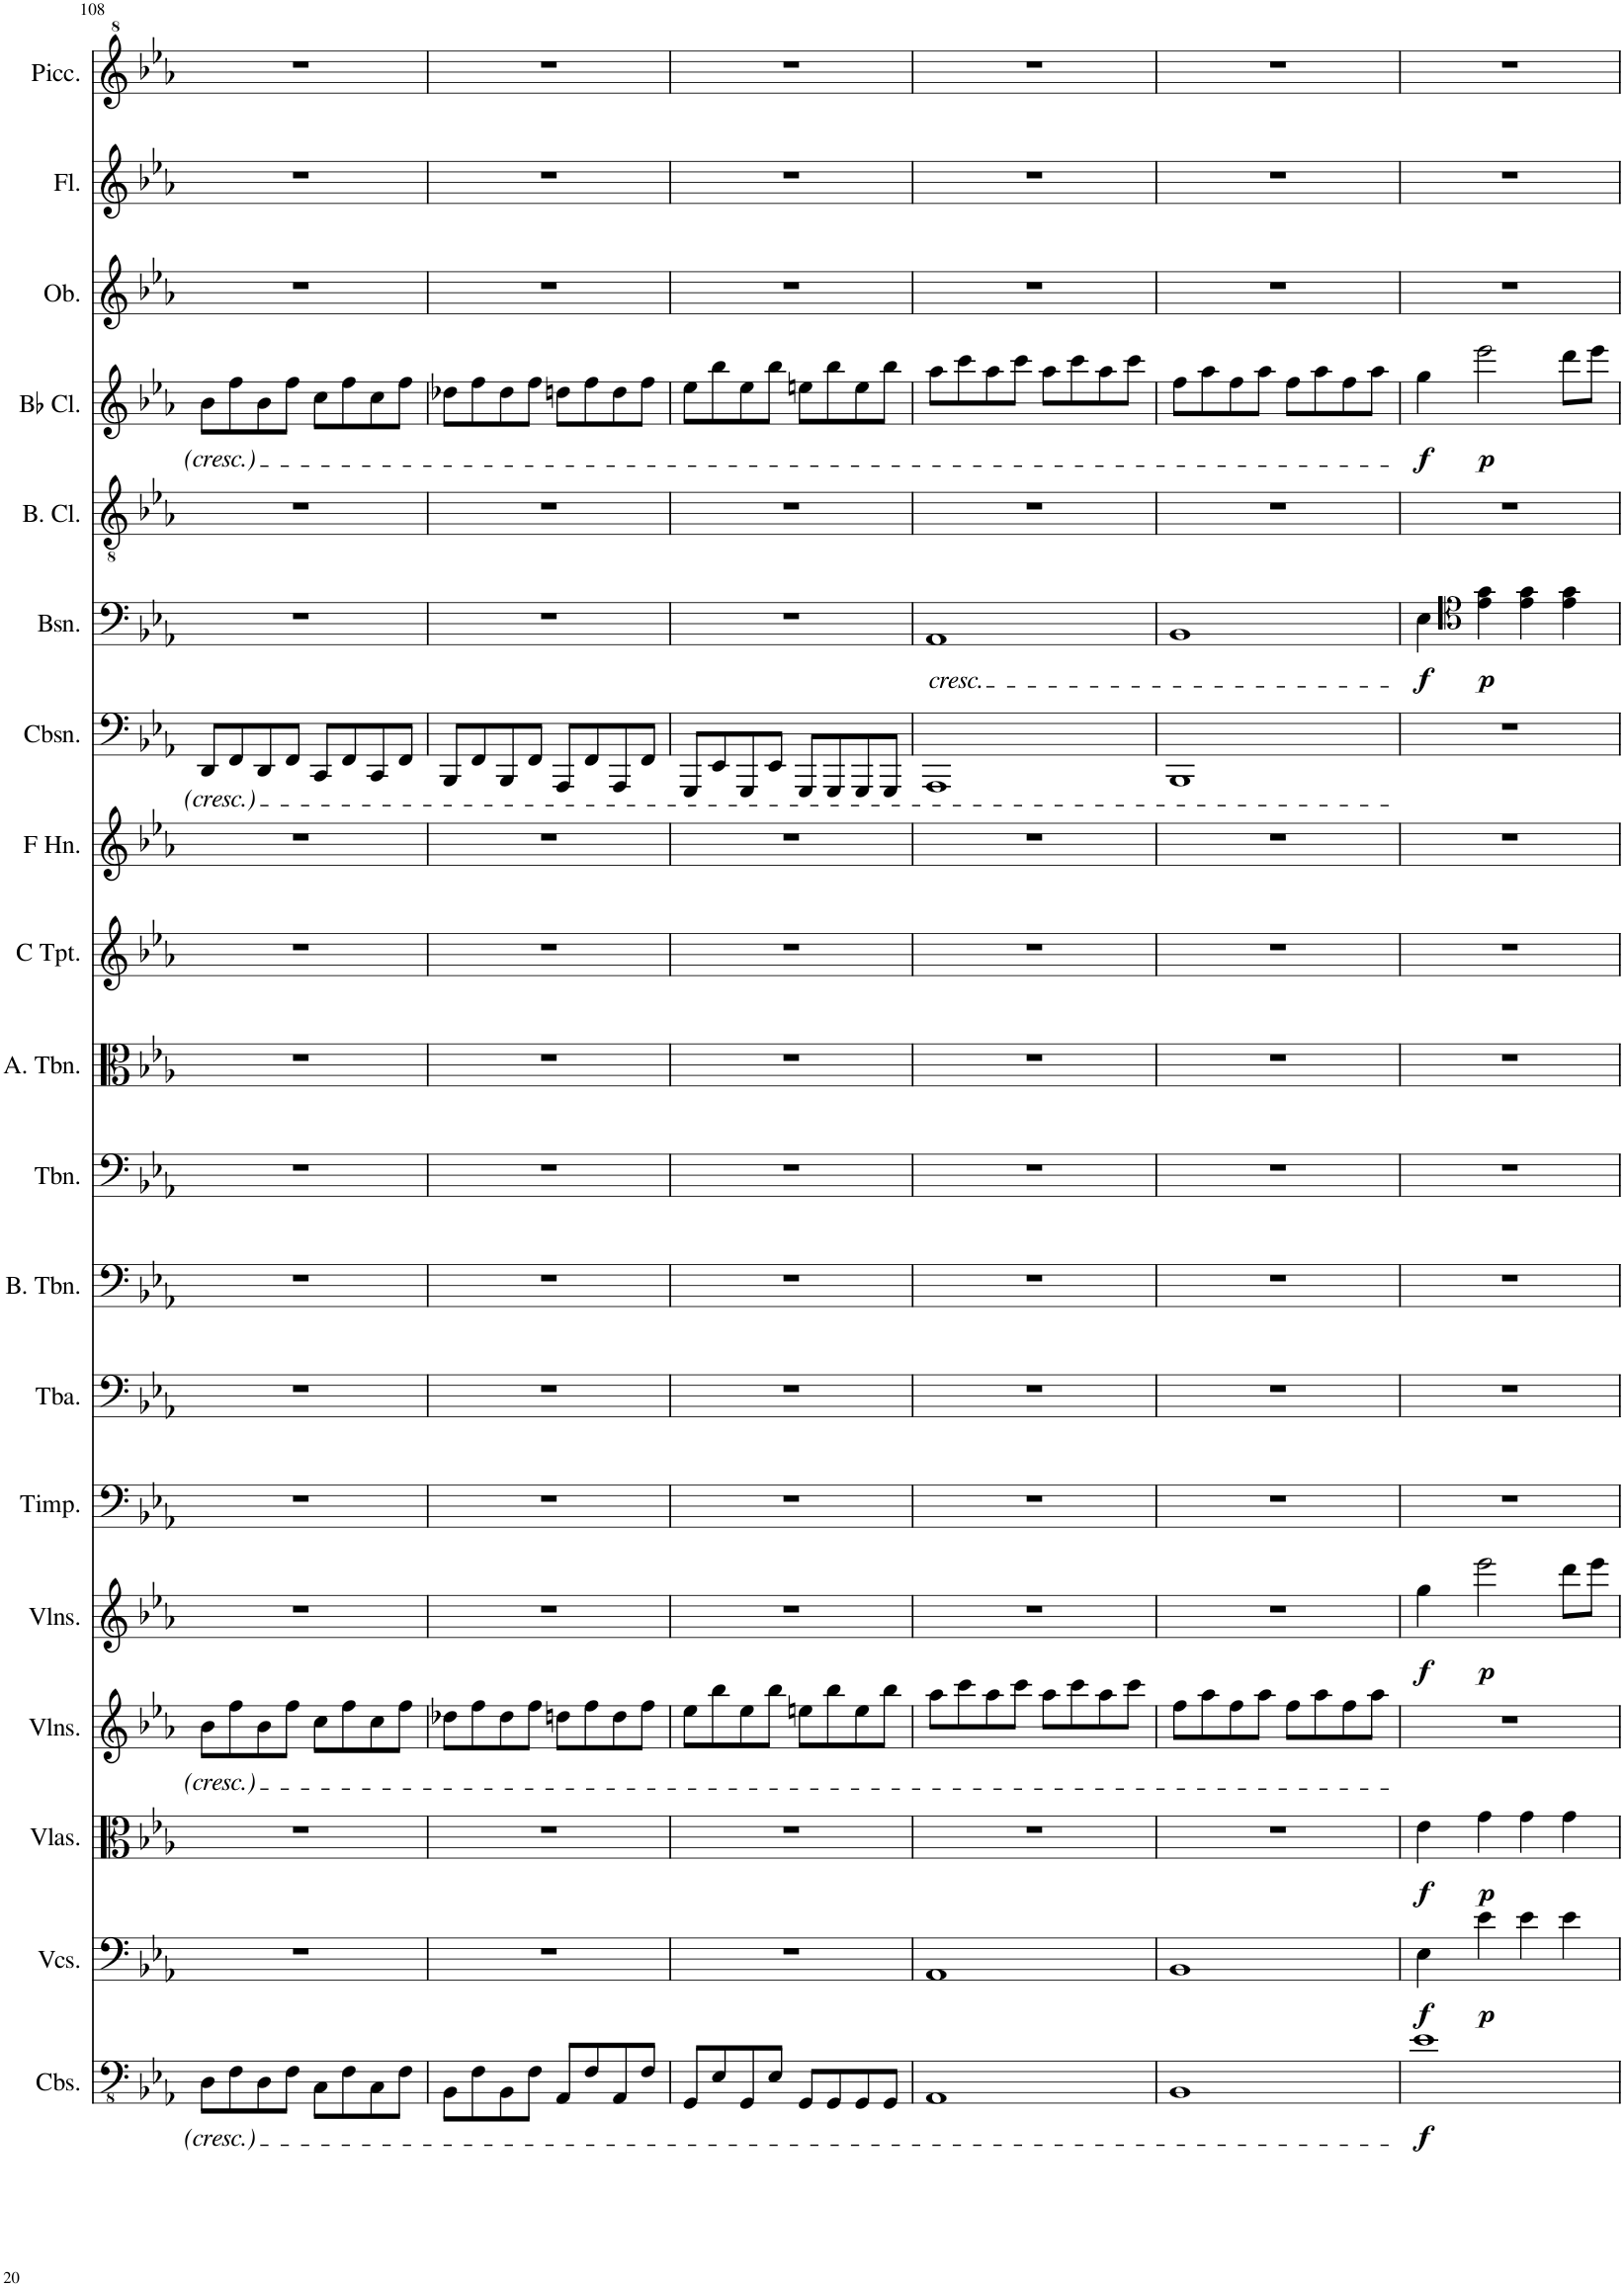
**kern	**dynam	**kern	**dynam	**kern	**dynam	**kern	**kern	**dynam	**kern	**kern	**kern	**kern	**kern	**kern	**kern	**kern	**kern	**dynam	**kern	**kern	**dynam	**kern	**kern	**kern
*part19	*part19	*part18	*part18	*part17	*part17	*part16	*part15	*part15	*part14	*part13	*part12	*part11	*part10	*part9	*part8	*part7	*part6	*part6	*part5	*part4	*part4	*part3	*part2	*part1
*staff19	*staff19	*staff18	*staff18	*staff17	*staff17	*staff16	*staff15	*staff15	*staff14	*staff13	*staff12	*staff11	*staff10	*staff9	*staff8	*staff7	*staff6	*staff6	*staff5	*staff4	*staff4	*staff3	*staff2	*staff1
*I"Contrabasses	*	*I"Violoncellos	*	*I"Violas	*	*I"Violins	*I"Violins	*	*I"Timpani	*I"Tuba	*I"Bass Trombone	*I"Trombone	*I"Alto Trombone	*I"C Trumpet	*I"Horn in F	*I"Contrabassoon	*I"Bassoon	*	*I"Bass Clarinet	*I"Bb Clarinet	*	*I"Oboe	*I"Flute	*I"Piccolo
*I'Cbs.	*	*I'Vcs.	*	*I'Vlas.	*	*I'Vlns.	*I'Vlns.	*	*I'Timp.	*I'Tba.	*I'B. Tbn.	*I'Tbn.	*I'A. Tbn.	*I'C Tpt.	*	*I'Cbsn.	*I'Bsn.	*	*I'B. Cl.	*I'Bb Cl.	*	*I'Ob.	*I'Fl.	*I'Picc.
!!LO:PB:g=z
*clefFv4	*	*clefF4	*	*clefC3	*	*clefG2	*clefG2	*	*clefF4	*clefF4	*clefF4	*clefF4	*clefC3	*clefG2	*clefG2	*clefF4	*clefF4	*	*clefGv2	*clefG2	*	*clefG2	*clefG2	*clefG^2
*	*	*	*	*	*	*	*	*	*	*	*	*	*	*	*ITrd4c7	*	*	*	*ITrd8c14	*ITrd1c2	*	*	*	*ITrd-7c-12
*k[b-e-a-]	*	*k[b-e-a-]	*	*k[b-e-a-]	*	*k[b-e-a-]	*k[b-e-a-]	*	*k[b-e-a-]	*k[b-e-a-]	*k[b-e-a-]	*k[b-e-a-]	*k[b-e-a-]	*k[b-e-a-]	*k[b-e-a-]	*k[b-e-a-]	*k[b-e-a-]	*	*k[b-e-a-]	*k[b-e-a-]	*	*k[b-e-a-]	*k[b-e-a-]	*k[b-e-a-]
*M2/2	*	*M2/2	*	*M2/2	*	*M2/2	*M2/2	*	*M2/2	*M2/2	*M2/2	*M2/2	*M2/2	*M2/2	*M2/2	*M2/2	*M2/2	*	*M2/2	*M2/2	*	*M2/2	*M2/2	*M2/2
*met(c|)	*	*met(c|)	*	*met(c|)	*	*met(c|)	*met(c|)	*	*met(c|)	*met(c|)	*met(c|)	*met(c|)	*met(c|)	*met(c|)	*met(c|)	*met(c|)	*met(c|)	*	*met(c|)	*met(c|)	*	*met(c|)	*met(c|)	*met(c|)
=108	=108	=108	=108	=108	=108	=108	=108	=108	=108	=108	=108	=108	=108	=108	=108	=108	=108	=108	=108	=108	=108	=108	=108	=108
8DD\L	.	1r	.	1r	.	8b-\L	1r	.	1r	1r	1r	1r	1r	1r	1r	8DD/L	1r	.	1r	8b-\L	.	1r	1r	1r
8FF\	.	.	.	.	.	8ff\	.	.	.	.	.	.	.	.	.	8FF/	.	.	.	8ff\	.	.	.	.
8DD\	.	.	.	.	.	8b-\	.	.	.	.	.	.	.	.	.	8DD/	.	.	.	8b-\	.	.	.	.
8FF\J	.	.	.	.	.	8ff\J	.	.	.	.	.	.	.	.	.	8FF/J	.	.	.	8ff\J	.	.	.	.
8CC\L	.	.	.	.	.	8cc\L	.	.	.	.	.	.	.	.	.	8CC/L	.	.	.	8cc\L	.	.	.	.
8FF\	.	.	.	.	.	8ff\	.	.	.	.	.	.	.	.	.	8FF/	.	.	.	8ff\	.	.	.	.
8CC\	.	.	.	.	.	8cc\	.	.	.	.	.	.	.	.	.	8CC/	.	.	.	8cc\	.	.	.	.
8FF\J	.	.	.	.	.	8ff\J	.	.	.	.	.	.	.	.	.	8FF/J	.	.	.	8ff\J	.	.	.	.
=109	=109	=109	=109	=109	=109	=109	=109	=109	=109	=109	=109	=109	=109	=109	=109	=109	=109	=109	=109	=109	=109	=109	=109	=109
8BBB-\L	.	1r	.	1r	.	8dd-X\L	1r	.	1r	1r	1r	1r	1r	1r	1r	8BBB-/L	1r	.	1r	8dd-X\L	.	1r	1r	1r
8FF\	.	.	.	.	.	8ff\	.	.	.	.	.	.	.	.	.	8FF/	.	.	.	8ff\	.	.	.	.
8BBB-\	.	.	.	.	.	8dd-\	.	.	.	.	.	.	.	.	.	8BBB-/	.	.	.	8dd-\	.	.	.	.
8FF\J	.	.	.	.	.	8ff\J	.	.	.	.	.	.	.	.	.	8FF/J	.	.	.	8ff\J	.	.	.	.
8AAA-/L	.	.	.	.	.	8ddn\L	.	.	.	.	.	.	.	.	.	8AAA-/L	.	.	.	8ddn\L	.	.	.	.
8FF/	.	.	.	.	.	8ff\	.	.	.	.	.	.	.	.	.	8FF/	.	.	.	8ff\	.	.	.	.
8AAA-/	.	.	.	.	.	8dd\	.	.	.	.	.	.	.	.	.	8AAA-/	.	.	.	8dd\	.	.	.	.
8FF/J	.	.	.	.	.	8ff\J	.	.	.	.	.	.	.	.	.	8FF/J	.	.	.	8ff\J	.	.	.	.
=110	=110	=110	=110	=110	=110	=110	=110	=110	=110	=110	=110	=110	=110	=110	=110	=110	=110	=110	=110	=110	=110	=110	=110	=110
8GGG/L	.	1r	.	1r	.	8ee-\L	1r	.	1r	1r	1r	1r	1r	1r	1r	8GGG/L	1r	.	1r	8ee-\L	.	1r	1r	1r
8EE-/	.	.	.	.	.	8bb-\	.	.	.	.	.	.	.	.	.	8EE-/	.	.	.	8bb-\	.	.	.	.
8GGG/	.	.	.	.	.	8ee-\	.	.	.	.	.	.	.	.	.	8GGG/	.	.	.	8ee-\	.	.	.	.
8EE-/J	.	.	.	.	.	8bb-\J	.	.	.	.	.	.	.	.	.	8EE-/J	.	.	.	8bb-\J	.	.	.	.
8GGG/L	.	.	.	.	.	8een\L	.	.	.	.	.	.	.	.	.	8GGG/L	.	.	.	8een\L	.	.	.	.
8GGG/	.	.	.	.	.	8bb-\	.	.	.	.	.	.	.	.	.	8GGG/	.	.	.	8bb-\	.	.	.	.
8GGG/	.	.	.	.	.	8ee\	.	.	.	.	.	.	.	.	.	8GGG/	.	.	.	8ee\	.	.	.	.
8GGG/J	.	.	.	.	.	8bb-\J	.	.	.	.	.	.	.	.	.	8GGG/J	.	.	.	8bb-\J	.	.	.	.
=111	=111	=111	=111	=111	=111	=111	=111	=111	=111	=111	=111	=111	=111	=111	=111	=111	=111	=111	=111	=111	=111	=111	=111	=111
!	!	!	!	!	!	!	!	!	!	!	!	!	!	!	!	!	!LO:TX:b:i:t=cresc.	!	!	!	!	!	!	!
1AAA-	.	1AA-	.	1r	.	8aa-\L	1r	.	1r	1r	1r	1r	1r	1r	1r	1AAA-	1AA-	.	1r	8aa-\L	.	1r	1r	1r
.	.	.	.	.	.	8ccc\	.	.	.	.	.	.	.	.	.	.	.	.	.	8ccc\	.	.	.	.
.	.	.	.	.	.	8aa-\	.	.	.	.	.	.	.	.	.	.	.	.	.	8aa-\	.	.	.	.
.	.	.	.	.	.	8ccc\J	.	.	.	.	.	.	.	.	.	.	.	.	.	8ccc\J	.	.	.	.
.	.	.	.	.	.	8aa-\L	.	.	.	.	.	.	.	.	.	.	.	.	.	8aa-\L	.	.	.	.
.	.	.	.	.	.	8ccc\	.	.	.	.	.	.	.	.	.	.	.	.	.	8ccc\	.	.	.	.
.	.	.	.	.	.	8aa-\	.	.	.	.	.	.	.	.	.	.	.	.	.	8aa-\	.	.	.	.
.	.	.	.	.	.	8ccc\J	.	.	.	.	.	.	.	.	.	.	.	.	.	8ccc\J	.	.	.	.
=112	=112	=112	=112	=112	=112	=112	=112	=112	=112	=112	=112	=112	=112	=112	=112	=112	=112	=112	=112	=112	=112	=112	=112	=112
1BBB-	.	1BB-	.	1r	.	8ff\L	1r	.	1r	1r	1r	1r	1r	1r	1r	1BBB-	1BB-	.	1r	8ff\L	.	1r	1r	1r
.	.	.	.	.	.	8aa-\	.	.	.	.	.	.	.	.	.	.	.	.	.	8aa-\	.	.	.	.
.	.	.	.	.	.	8ff\	.	.	.	.	.	.	.	.	.	.	.	.	.	8ff\	.	.	.	.
.	.	.	.	.	.	8aa-\J	.	.	.	.	.	.	.	.	.	.	.	.	.	8aa-\J	.	.	.	.
.	.	.	.	.	.	8ff\L	.	.	.	.	.	.	.	.	.	.	.	.	.	8ff\L	.	.	.	.
.	.	.	.	.	.	8aa-\	.	.	.	.	.	.	.	.	.	.	.	.	.	8aa-\	.	.	.	.
.	.	.	.	.	.	8ff\	.	.	.	.	.	.	.	.	.	.	.	.	.	8ff\	.	.	.	.
.	.	.	.	.	.	8aa-\J	.	.	.	.	.	.	.	.	.	.	.	.	.	8aa-\J	.	.	.	.
=113	=113	=113	=113	=113	=113	=113	=113	=113	=113	=113	=113	=113	=113	=113	=113	=113	=113	=113	=113	=113	=113	=113	=113	=113
!	!LO:DY:b	!	!LO:DY:b	!	!LO:DY:b	!	!	!LO:DY:b	!	!	!	!	!	!	!	!	!	!LO:DY:b	!	!	!LO:DY:b	!	!	!
1E-	f	4E-\	f	4e-\	f	1r	4gg\	f	1r	1r	1r	1r	1r	1r	1r	1r	4E-\	f	1r	4gg\	f	1r	1r	1r
*	*	*	*	*	*	*	*	*	*	*	*	*	*	*	*	*	*clefC4	*	*	*	*	*	*	*
!	!	!	!LO:DY:b	!	!LO:DY:b	!	!	!LO:DY:b	!	!	!	!	!	!	!	!	!	!LO:DY:b	!	!	!LO:DY:b	!	!	!
.	.	4e-\	p	4g\	p	.	2eee-\	p	.	.	.	.	.	.	.	.	4e-\ 4g\	p	.	2eee-\	p	.	.	.
.	.	4e-\	.	4g\	.	.	.	.	.	.	.	.	.	.	.	.	4e-\ 4g\	.	.	.	.	.	.	.
.	.	4e-\	.	4g\	.	.	8ddd\L	.	.	.	.	.	.	.	.	.	4e-\ 4g\	.	.	8ddd\L	.	.	.	.
.	.	.	.	.	.	.	8eee-\J	.	.	.	.	.	.	.	.	.	.	.	.	8eee-\J	.	.	.	.
=	=	=	=	=	=	=	=	=	=	=	=	=	=	=	=	=	=	=	=	=	=	=	=	=
*-	*-	*-	*-	*-	*-	*-	*-	*-	*-	*-	*-	*-	*-	*-	*-	*-	*-	*-	*-	*-	*-	*-	*-	*-
